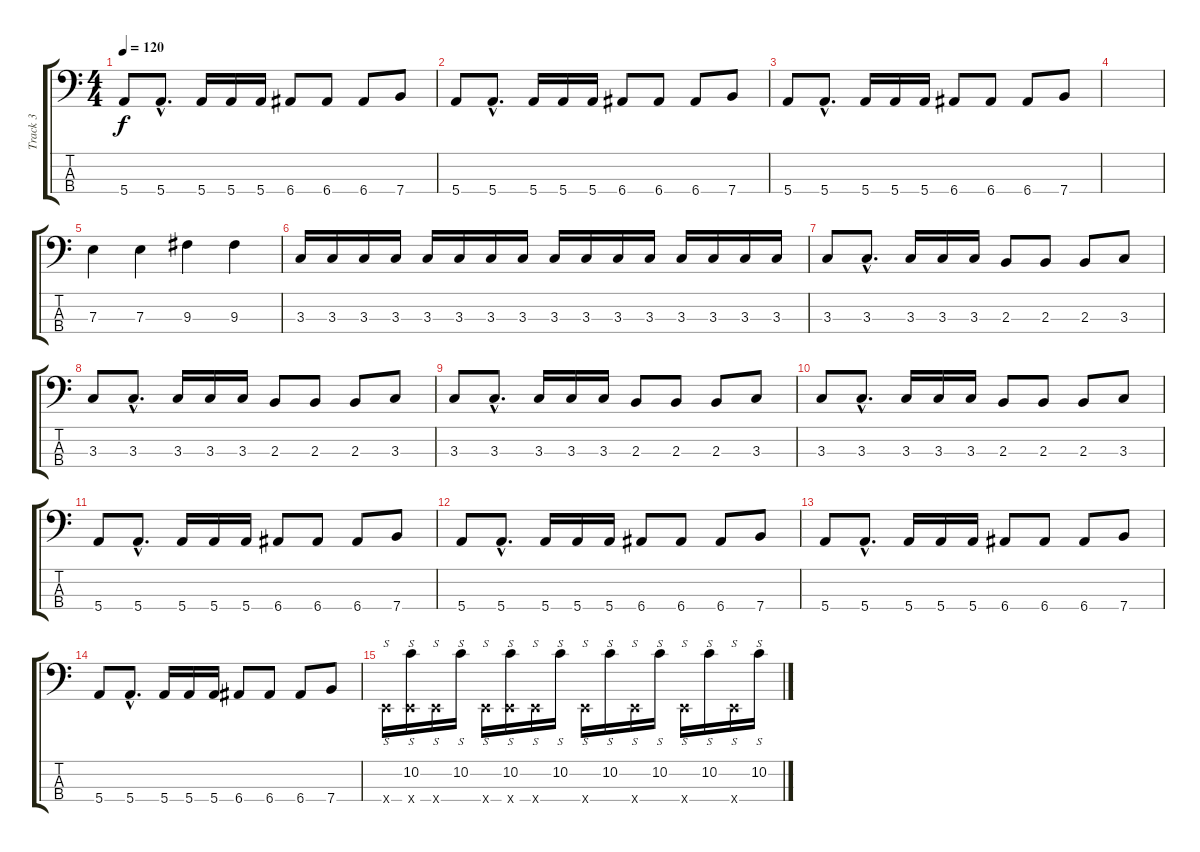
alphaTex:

\track ("Track 3" "Track 3") {instrument slapbass1}
\staff {score tabs}
\tuning (G2 D2 A1 E1) {hide}
\ts (4 4)
\tempo 120
\clef f4
\ks c
5.4.8{dy f} 5.4{hac}.8{d} 5.4.16 5.4.16 5.4.16 6.4.8 6.4.8 6.4.8 7.4.8 |
5.4.8 5.4{hac}.8{d} 5.4.16 5.4.16 5.4.16 6.4.8 6.4.8 6.4.8 7.4.8 |
5.4.8 5.4{hac}.8{d} 5.4.16 5.4.16 5.4.16 6.4.8 6.4.8 6.4.8 7.4.8 |
|
7.3.4 7.3.4 9.3.4 9.3.4 |
3.3.16 3.3.16 3.3.16 3.3.16 3.3.16 3.3.16 3.3.16 3.3.16 3.3.16 3.3.16 3.3.16 3.3.16 3.3.16 3.3.16 3.3.16 3.3.16 |
3.3.8 3.3{hac}.8{d} 3.3.16 3.3.16 3.3.16 2.3.8 2.3.8 2.3.8 3.3.8 |
3.3.8 3.3{hac}.8{d} 3.3.16 3.3.16 3.3.16 2.3.8 2.3.8 2.3.8 3.3.8 |
3.3.8 3.3{hac}.8{d} 3.3.16 3.3.16 3.3.16 2.3.8 2.3.8 2.3.8 3.3.8 |
3.3.8 3.3{hac}.8{d} 3.3.16 3.3.16 3.3.16 2.3.8 2.3.8 2.3.8 3.3.8 |
5.4.8 5.4{hac}.8{d} 5.4.16 5.4.16 5.4.16 6.4.8 6.4.8 6.4.8 7.4.8 |
5.4.8 5.4{hac}.8{d} 5.4.16 5.4.16 5.4.16 6.4.8 6.4.8 6.4.8 7.4.8 |
5.4.8 5.4{hac}.8{d} 5.4.16 5.4.16 5.4.16 6.4.8 6.4.8 6.4.8 7.4.8 |
5.4.8 5.4{hac}.8{d} 5.4.16 5.4.16 5.4.16 6.4.8 6.4.8 6.4.8 7.4.8 |
0.4{x}.16{s} (10.2 0.4{x}).16{s} 0.4{x}.16{s} 10.2.16{s} 0.4{x}.16{s} (10.2 0.4{x}).16{s} 0.4{x}.16{s} 10.2.16{s} 0.4{x}.16{s} 10.2.16{s} 0.4{x}.16{s} 10.2.16{s} 0.4{x}.16{s} 10.2.16{s} 0.4{x}.16{s} 10.2.16{s}
